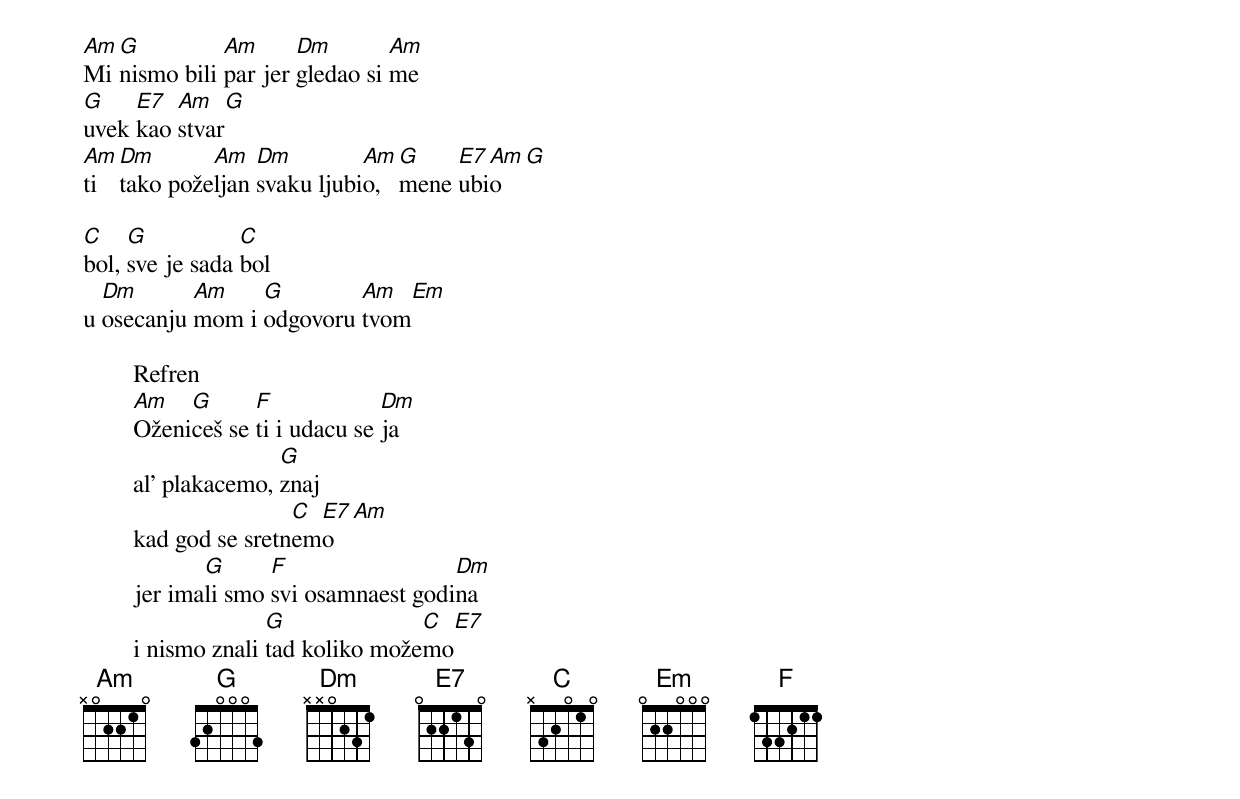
Am G          Am      Dm        Am
Mi nismo bili par jer gledao si me
G    E7  Am     G
uvek kao stvar
Am Dm       Am   Dm         Am G    E7 Am G
ti tako poželjan svaku ljubio, mene ubio

C    G           C
bol, sve je sada bol
  Dm       Am    G        Am    Em
u osecanju mom i odgovoru tvom

	Refren
	Am   G      F             Dm
	Oženiceš se ti i udacu se ja
	               G
	al' plakacemo, znaj
	                C E7 Am
	kad god se sretnemo
	       G      F                 Dm
	jer imali smo svi osamnaest godina
	              G              C  E7
	i nismo znali tad koliko možemo
